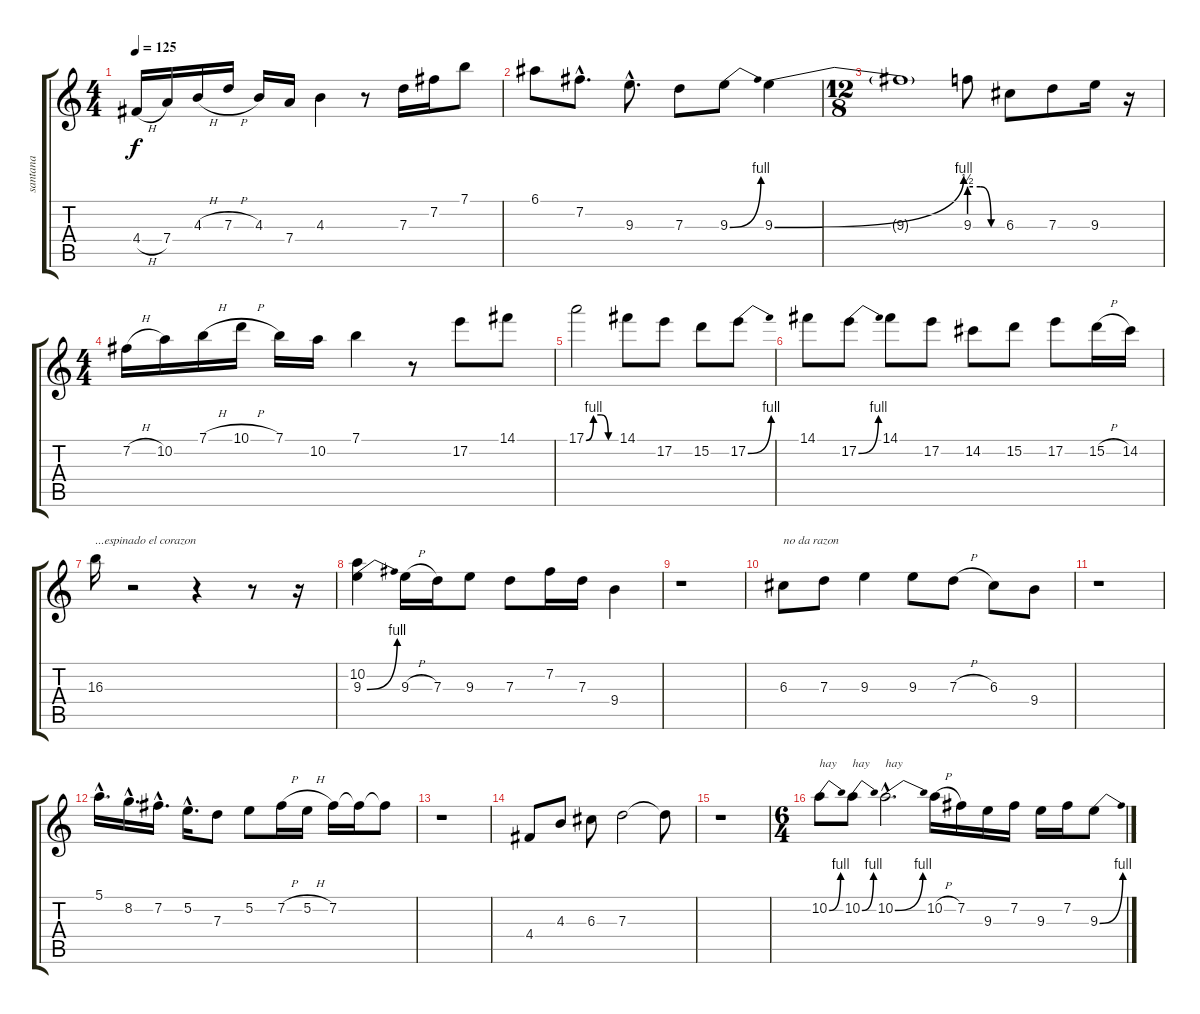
\track ("santana" "santana") {instrument distortionguitar}
\staff {score tabs}
\tuning (E4 B3 G3 D3 A2 E2) {hide}
\ts (4 4)
\tempo 125
\clef g2
\ks c
4.4{h}.16{dy f instrument distortionguitar} 7.4.16 4.3{h}.16 7.3{h}.16 4.3.16 7.4.16 4.3.4 r.8 7.3.16 7.2.16 7.1.8 |
6.1.8 7.2{hac}.8{d} 9.3{hac}.8{d} 7.3.8 9.3{be (bend 0 0 60 4)}.8 9.3{be (bend 0 0 60 4)}.4 |
\ts (12 8)
9.3{t}.1 9.3{be (custom 0 2 20 2 40 0 60 0)}.8 6.3.8 7.3.8 9.3.16 r.16 |
\ts (4 4)
7.2{h}.16 10.2.16 7.1{h}.16 10.1{h}.16 7.1.16 10.2.16 7.1.4 r.8 17.2.8 14.1.8 |
17.1{be (custom 0 0 15 4 30 4 45 0 60 0)}.2 14.1.8 17.2.8 15.2.8 17.2{be (bend 0 0 60 4)}.8 |
14.1.8 17.2{be (bend 0 0 60 4)}.8 14.1.8 17.2.8 14.2.8 15.2.8 17.2.8 15.2{h}.16 14.2.16 |
16.3.16{txt "...espinado el corazon"} r.2 r.4 r.8 r.16 |
(10.2 9.3{be (bend 0 0 60 4)}).4 9.3{h}.16 7.3.16 9.3.8 7.3.8 7.2.16 7.3.16 9.4.4 |
r.1 |
6.3.8{txt "no da razon"} 7.3.8 9.3.4 9.3.8 7.3{h}.8 6.3.8 9.4.8 |
r.1 |
5.1{hac}.16{d} 8.2{hac}.16{d} 7.2{hac}.16{d} 5.2{hac}.16{d} 7.3.8 5.2.8 7.2{h}.16 5.2{h}.16 7.2.16 7.2{t}.16 7.2{t}.8 |
r.1 |
4.4.8 4.3.8 6.3.8 7.3.2 7.3{t}.8 |
r.1 |
\ts (6 4)
10.2{be (bend 0 0 60 4)}.8{txt "hay "} 10.2{be (bend 0 0 60 4)}.8{txt "hay"} 10.2{be (bend 0 0 60 4) hac}.2{d txt "hay"} 10.2{h}.16 7.2.16 9.3.16 7.2.16 9.3.16 7.2.16 9.3{be (bend 0 0 60 4)}.8
